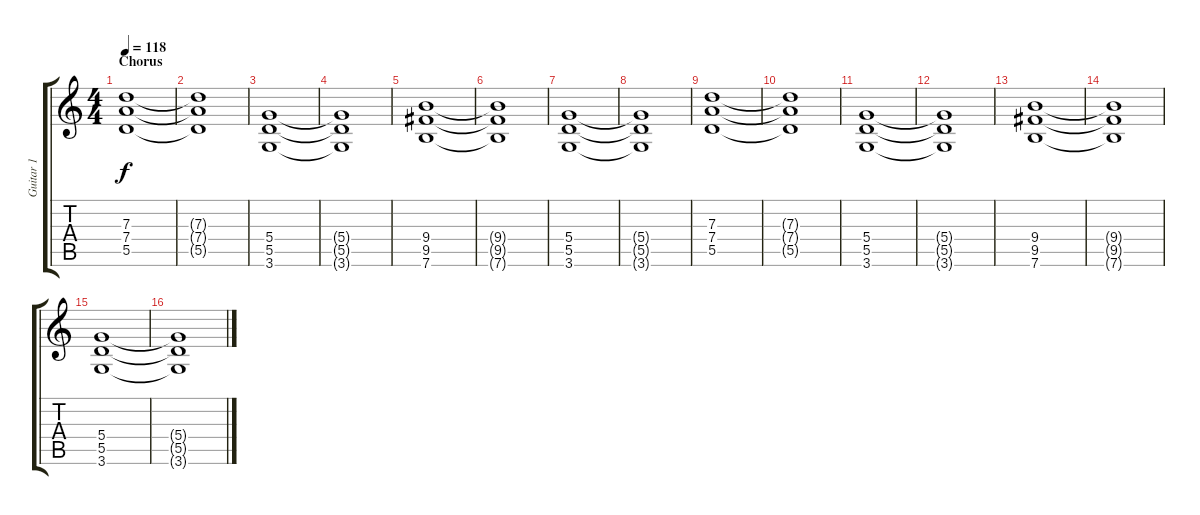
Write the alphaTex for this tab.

\track ("Guitar 1" "Guitar 1") {instrument overdrivenguitar}
\staff {score tabs}
\tuning (E4 B3 G3 D3 A2 E2) {hide}
\ts (4 4)
\section ("" "Chorus")
\tempo 118
\clef g2
\ks c
(7.3 7.4 5.5).1{dy f} |
(7.3{t} 7.4{t} 5.5{t}).1 |
(5.4 5.5 3.6).1 |
(5.4{t} 5.5{t} 3.6{t}).1 |
(9.4 9.5 7.6).1 |
(9.4{t} 9.5{t} 7.6{t}).1 |
(5.4 5.5 3.6).1 |
(5.4{t} 5.5{t} 3.6{t}).1 |
(7.3 7.4 5.5).1 |
(7.3{t} 7.4{t} 5.5{t}).1 |
(5.4 5.5 3.6).1 |
(5.4{t} 5.5{t} 3.6{t}).1 |
(9.4 9.5 7.6).1 |
(9.4{t} 9.5{t} 7.6{t}).1 |
(5.4 5.5 3.6).1 |
(5.4{t} 5.5{t} 3.6{t}).1
